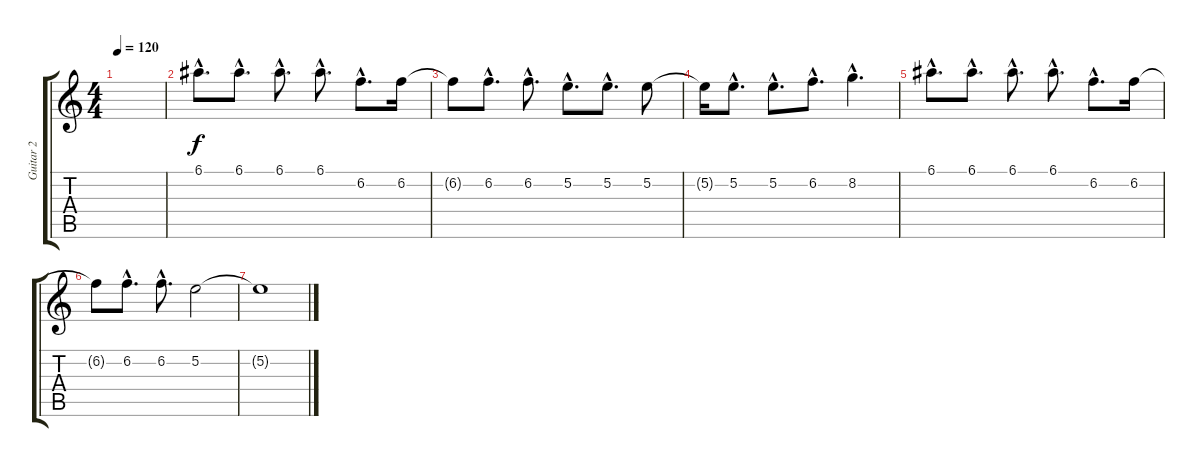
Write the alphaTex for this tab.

\track ("Guitar 2" "Guitar 2") {instrument distortionguitar}
\staff {score tabs}
\tuning (E4 B3 G3 D3 A2 E2) {hide}
\ts (4 4)
\tempo 120
\clef g2
\ks c
|
6.1{hac}.8{d} 6.1{hac}.8{d} 6.1{hac}.8{d} 6.1{hac}.8{d} 6.2{hac}.8{d} 6.2.16 |
6.2{t}.8 6.2{hac}.8{d} 6.2{hac}.8{d} 5.2{hac}.8{d} 5.2{hac}.8{d} 5.2.8 |
5.2{t}.16 5.2{hac}.8{d} 5.2{hac}.8{d} 6.2{hac}.8{d} 8.2{hac}.4{d} |
6.1{hac}.8{d} 6.1{hac}.8{d} 6.1{hac}.8{d} 6.1{hac}.8{d} 6.2{hac}.8{d} 6.2.16 |
6.2{t}.8 6.2{hac}.8{d} 6.2{hac}.8{d} 5.2.2 |
5.2{t}.1
